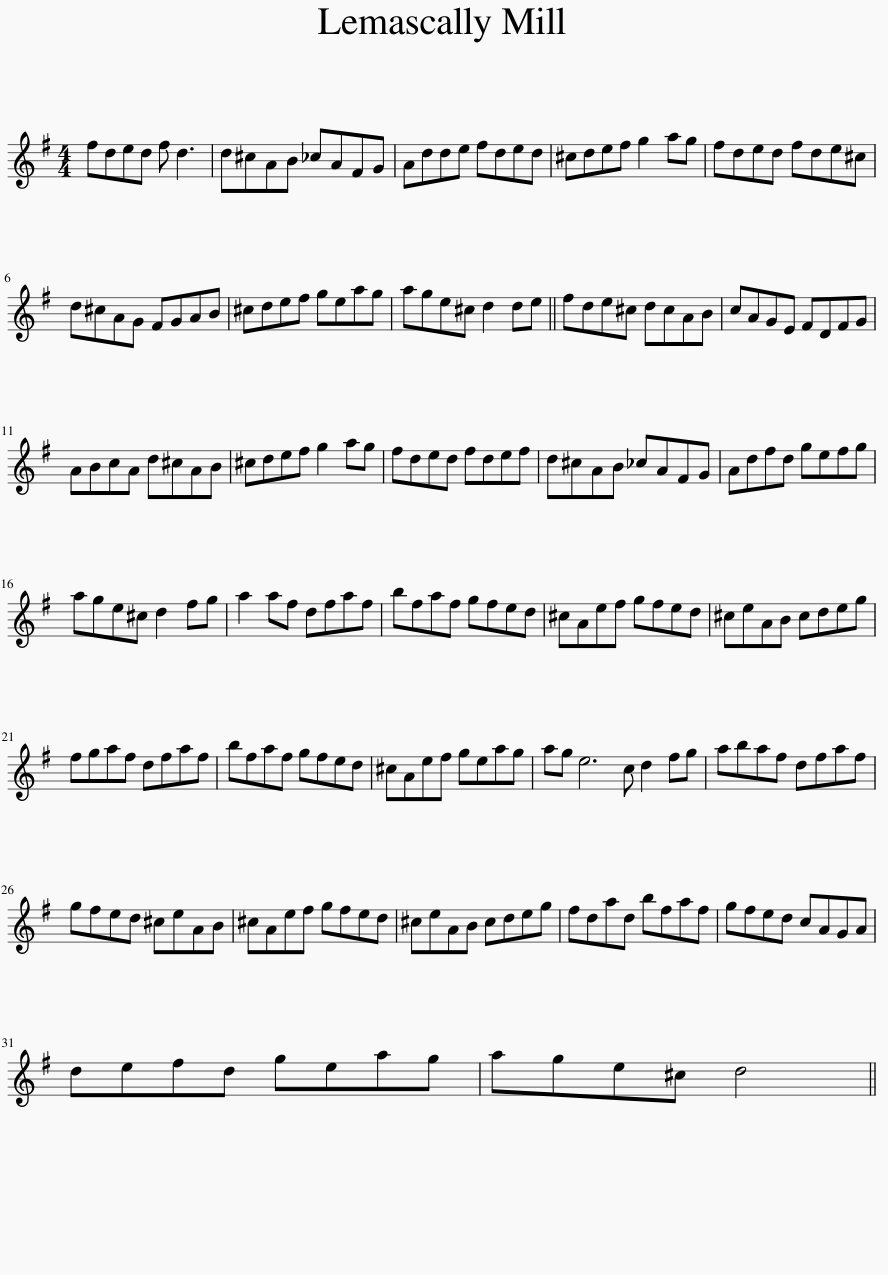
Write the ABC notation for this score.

X:1
L:1/8
M:4/4
I:linebreak $
K:G
V:1 treble
V:1
 fded f d3 | d^cAB _cAFG | Adde fded | ^cdef g2 ag | fded fde^c |$ %5
 d^cAG FGAB | ^cdef geag | age^c d2 de || fde^c dcAB | cAGE FDFG |$ %10
 ABcA d^cAB | ^cdef g2 ag | fded fdef | d^cAB _cAFG | Adfd gefg |$ %15
 age^c d2 fg | a2 af dfaf | bfaf gfed | ^cAef gfed | ^ceAB cdeg |$ %20
 fgaf dfaf | bfaf gfed | ^cAef geag | ag e6 c d2 fg | abaf dfaf |$ %25
 gfed ^ceAB | ^cAef gfed | ^ceAB cdeg | fdad bfaf | gfed cAGA |$ %30
 defd geag | age^c d4 || %32
